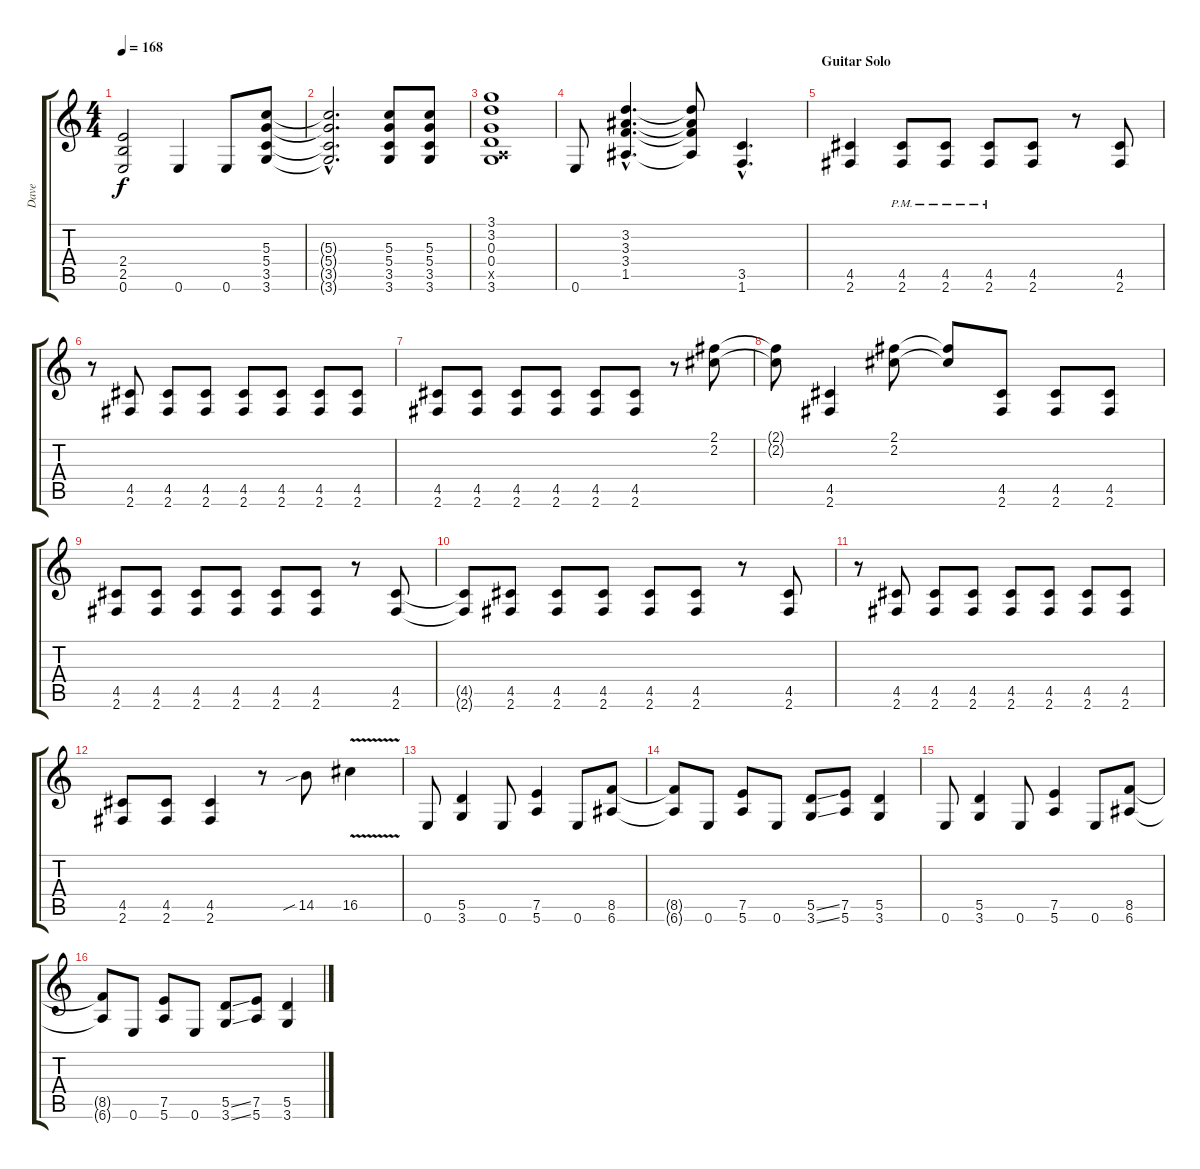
\track ("Dave" "Dave") {instrument distortionguitar}
\staff {score tabs}
\tuning (E4 B3 G3 D3 A2 E2) {hide}
\ts (4 4)
\tempo 168
\clef g2
\ks c
(2.4 2.5 0.6).2{dy f} 0.6.4 0.6.8 (5.3 5.4 3.5 3.6).8 |
(5.3{hac t} 5.4{hac t} 3.5{hac t} 3.6{hac t}).2{d} (5.3 5.4 3.5 3.6).8 (5.3 5.4 3.5 3.6).8 |
(3.1 3.2 0.3 0.4 0.5{x} 3.6).1 |
0.6.8 (3.2{hac} 3.3{hac} 3.4{hac} 1.5{hac}).4{d} (3.2{t} 3.3{t} 3.4{t} 1.5{t}).8 (3.5{hac} 1.6{hac}).4{d} |
\section ("" "Guitar Solo")
(4.5 2.6).4 (4.5{pm} 2.6{pm}).8 (4.5{pm} 2.6{pm}).8 (4.5{pm} 2.6{pm}).8 (4.5 2.6).8 r.8 (4.5 2.6).8 |
r.8 (4.5 2.6).8 (4.5 2.6).8 (4.5 2.6).8 (4.5 2.6).8 (4.5 2.6).8 (4.5 2.6).8 (4.5 2.6).8 |
(4.5 2.6).8 (4.5 2.6).8 (4.5 2.6).8 (4.5 2.6).8 (4.5 2.6).8 (4.5 2.6).8 r.8 (2.1 2.2).8 |
(2.1{t} 2.2{t}).8 (4.5 2.6).4 (2.1 2.2).8 (2.1{t} 2.2{t}).8 (4.5 2.6).8 (4.5 2.6).8 (4.5 2.6).8 |
(4.5 2.6).8 (4.5 2.6).8 (4.5 2.6).8 (4.5 2.6).8 (4.5 2.6).8 (4.5 2.6).8 r.8 (4.5 2.6).8 |
(4.5{t} 2.6{t}).8 (4.5 2.6).8 (4.5 2.6).8 (4.5 2.6).8 (4.5 2.6).8 (4.5 2.6).8 r.8 (4.5 2.6).8 |
r.8 (4.5 2.6).8 (4.5 2.6).8 (4.5 2.6).8 (4.5 2.6).8 (4.5 2.6).8 (4.5 2.6).8 (4.5 2.6).8 |
(4.5 2.6).8 (4.5 2.6).8 (4.5 2.6).4 r.8 14.5{sib}.8 16.5{v}.4 |
0.6.8 (5.5 3.6).4 0.6.8 (7.5 5.6).4 0.6.8 (8.5 6.6).8 |
(8.5{t} 6.6{t}).8 0.6.8 (7.5 5.6).8 0.6.8 (5.5{ss} 3.6{ss}).8 (7.5 5.6).8 (5.5 3.6).4 |
0.6.8 (5.5 3.6).4 0.6.8 (7.5 5.6).4 0.6.8 (8.5 6.6).8 |
(8.5{t} 6.6{t}).8 0.6.8 (7.5 5.6).8 0.6.8 (5.5{ss} 3.6{ss}).8 (7.5 5.6).8 (5.5 3.6).4
